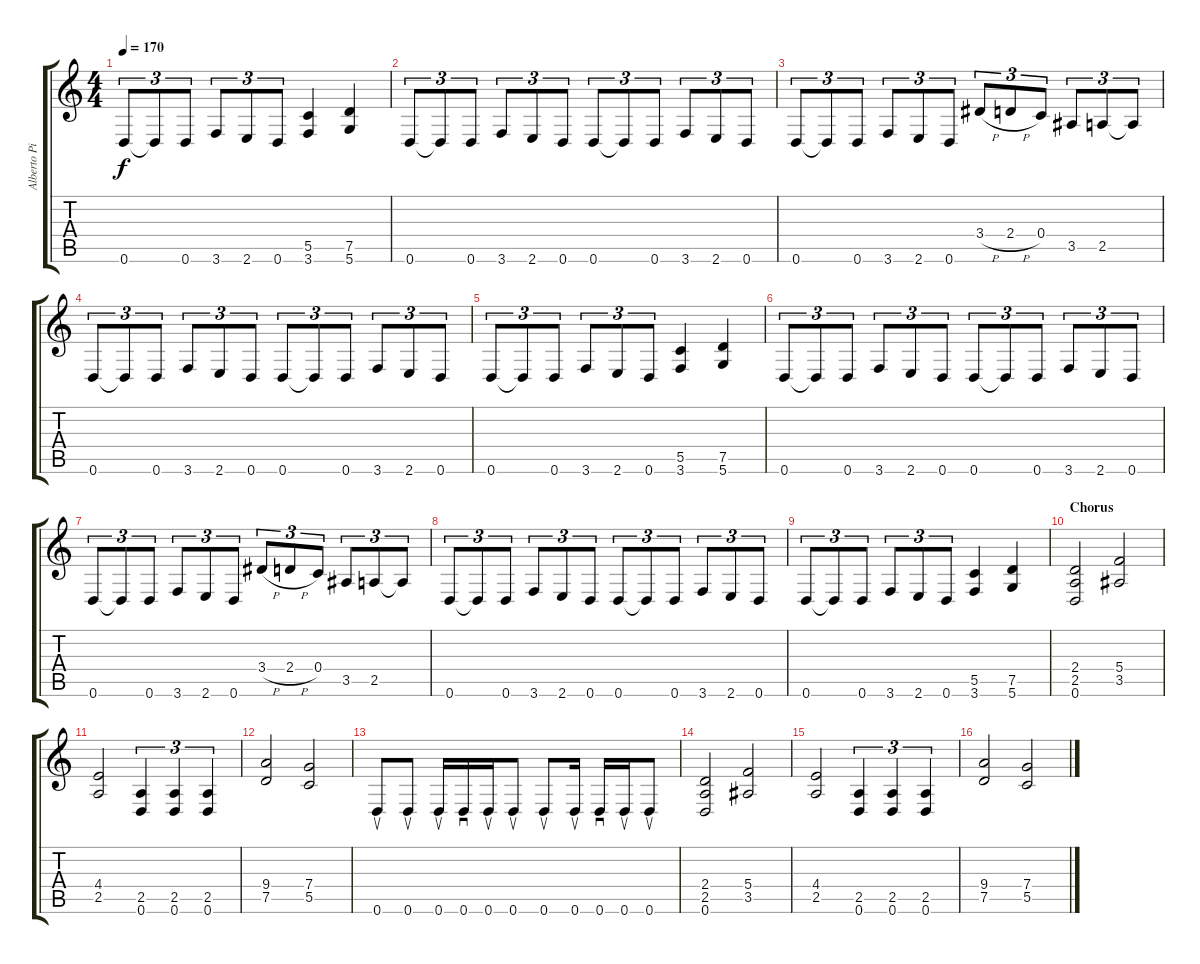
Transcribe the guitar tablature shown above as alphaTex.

\track ("Alberto Pimentel" "Alberto Pi") {instrument distortionguitar}
\staff {score tabs}
\tuning (D4 A3 F3 C3 G2 D2) {hide}
\ts (4 4)
\tempo 170
\clef g2
\ks c
0.6.8{tu (3 2) dy f} 0.6{t}.8{tu (3 2)} 0.6.8{tu (3 2)} 3.6.8{tu (3 2)} 2.6.8{tu (3 2)} 0.6.8{tu (3 2)} (5.5 3.6).4 (7.5 5.6).4 |
0.6.8{tu (3 2)} 0.6{t}.8{tu (3 2)} 0.6.8{tu (3 2)} 3.6.8{tu (3 2)} 2.6.8{tu (3 2)} 0.6.8{tu (3 2)} 0.6.8{tu (3 2)} 0.6{t}.8{tu (3 2)} 0.6.8{tu (3 2)} 3.6.8{tu (3 2)} 2.6.8{tu (3 2)} 0.6.8{tu (3 2)} |
0.6.8{tu (3 2)} 0.6{t}.8{tu (3 2)} 0.6.8{tu (3 2)} 3.6.8{tu (3 2)} 2.6.8{tu (3 2)} 0.6.8{tu (3 2)} 3.4{h}.8{tu (3 2)} 2.4{h}.8{tu (3 2)} 0.4.8{tu (3 2)} 3.5.8{tu (3 2)} 2.5.8{tu (3 2)} 2.5{t}.8{tu (3 2)} |
0.6.8{tu (3 2)} 0.6{t}.8{tu (3 2)} 0.6.8{tu (3 2)} 3.6.8{tu (3 2)} 2.6.8{tu (3 2)} 0.6.8{tu (3 2)} 0.6.8{tu (3 2)} 0.6{t}.8{tu (3 2)} 0.6.8{tu (3 2)} 3.6.8{tu (3 2)} 2.6.8{tu (3 2)} 0.6.8{tu (3 2)} |
0.6.8{tu (3 2)} 0.6{t}.8{tu (3 2)} 0.6.8{tu (3 2)} 3.6.8{tu (3 2)} 2.6.8{tu (3 2)} 0.6.8{tu (3 2)} (5.5 3.6).4 (7.5 5.6).4 |
0.6.8{tu (3 2)} 0.6{t}.8{tu (3 2)} 0.6.8{tu (3 2)} 3.6.8{tu (3 2)} 2.6.8{tu (3 2)} 0.6.8{tu (3 2)} 0.6.8{tu (3 2)} 0.6{t}.8{tu (3 2)} 0.6.8{tu (3 2)} 3.6.8{tu (3 2)} 2.6.8{tu (3 2)} 0.6.8{tu (3 2)} |
0.6.8{tu (3 2)} 0.6{t}.8{tu (3 2)} 0.6.8{tu (3 2)} 3.6.8{tu (3 2)} 2.6.8{tu (3 2)} 0.6.8{tu (3 2)} 3.4{h}.8{tu (3 2)} 2.4{h}.8{tu (3 2)} 0.4.8{tu (3 2)} 3.5.8{tu (3 2)} 2.5.8{tu (3 2)} 2.5{t}.8{tu (3 2)} |
0.6.8{tu (3 2)} 0.6{t}.8{tu (3 2)} 0.6.8{tu (3 2)} 3.6.8{tu (3 2)} 2.6.8{tu (3 2)} 0.6.8{tu (3 2)} 0.6.8{tu (3 2)} 0.6{t}.8{tu (3 2)} 0.6.8{tu (3 2)} 3.6.8{tu (3 2)} 2.6.8{tu (3 2)} 0.6.8{tu (3 2)} |
0.6.8{tu (3 2)} 0.6{t}.8{tu (3 2)} 0.6.8{tu (3 2)} 3.6.8{tu (3 2)} 2.6.8{tu (3 2)} 0.6.8{tu (3 2)} (5.5 3.6).4 (7.5 5.6).4 |
\section ("" "Chorus")
(2.4 2.5 0.6).2 (5.4 3.5).2 |
(4.4 2.5).2 (2.5 0.6).4{tu (3 2)} (2.5 0.6).4{tu (3 2)} (2.5 0.6).4{tu (3 2)} |
(9.4 7.5).2 (7.4 5.5).2 |
0.6.8{su} 0.6.8{su} 0.6.16{su} 0.6.16{sd} 0.6.16{su} 0.6.8{su} 0.6.8{su} 0.6.16{su} 0.6.16{sd} 0.6.16{su} 0.6.8{su} |
(2.4 2.5 0.6).2 (5.4 3.5).2 |
(4.4 2.5).2 (2.5 0.6).4{tu (3 2)} (2.5 0.6).4{tu (3 2)} (2.5 0.6).4{tu (3 2)} |
(9.4 7.5).2 (7.4 5.5).2
